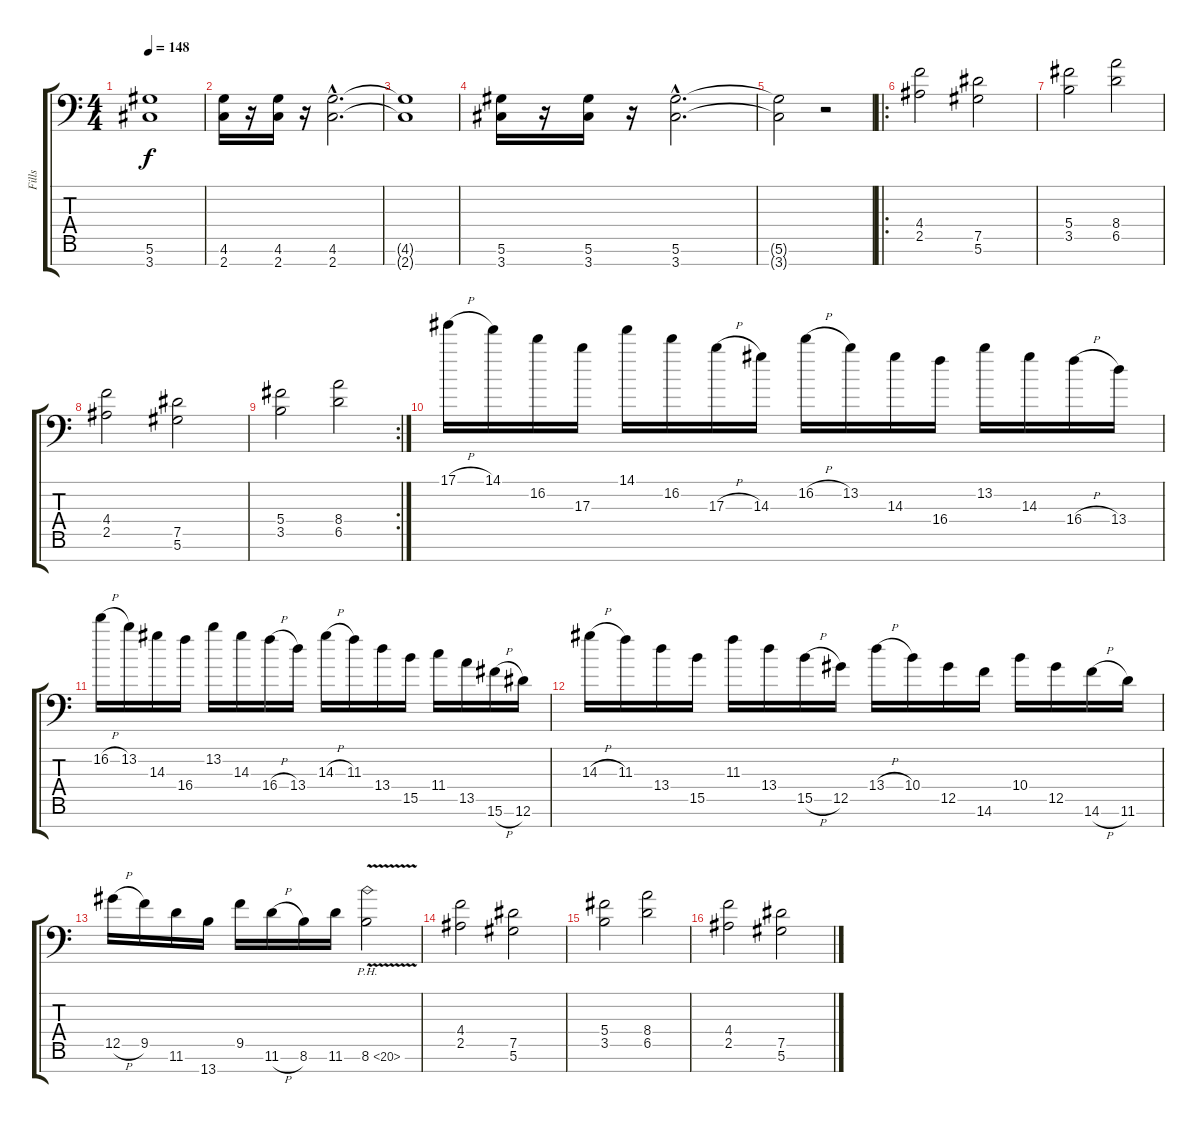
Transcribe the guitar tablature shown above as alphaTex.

\track ("Fills" "Fills") {instrument distortionguitar}
\staff {score tabs}
\tuning (Eb4 Bb3 Gb3 Db3 Ab2 Eb2 Bb1) {hide}
\ts (4 4)
\tempo 148
\clef f4
\ks c
(5.6{t} 3.7{t}).1{dy f} |
(4.6 2.7).16 r.16 (4.6 2.7).16 r.16 (4.6{hac} 2.7{hac}).2{d} |
(4.6{t} 2.7{t}).1 |
(5.6 3.7).16 r.16 (5.6 3.7).16 r.16 (5.6{hac} 3.7{hac}).2{d} |
(5.6{t} 3.7{t}).2 r.2 |
\ro
(4.4 2.5).2 (7.5 5.6).2 |
(5.4 3.5).2 (8.4 6.5).2 |
(4.4 2.5).2 (7.5 5.6).2 |
\rc 2
(5.4 3.5).2 (8.4 6.5).2 |
17.1{h}.16 14.1.16 16.2.16 17.3.16 14.1.16 16.2.16 17.3{h}.16 14.3.16 16.2{h}.16 13.2.16 14.3.16 16.4.16 13.2.16 14.3.16 16.4{h}.16 13.4.16 |
16.2{h}.16 13.2.16 14.3.16 16.4.16 13.2.16 14.3.16 16.4{h}.16 13.4.16 14.3{h}.16 11.3.16 13.4.16 15.5.16 11.4.16 13.5.16 15.6{h}.16 12.6.16 |
14.3{h}.16 11.3.16 13.4.16 15.5.16 11.3.16 13.4.16 15.5{h}.16 12.5.16 13.4{h}.16 10.4.16 12.5.16 14.6.16 10.4.16 12.5.16 14.6{h}.16 11.6.16 |
12.5{h}.16 9.5.16 11.6.16 13.7.16 9.5.16 11.6{h}.16 8.6.16 11.6.16 8.6{ph 12 v}.2 |
(4.4 2.5).2 (7.5 5.6).2 |
(5.4 3.5).2 (8.4 6.5).2 |
(4.4 2.5).2 (7.5 5.6).2
